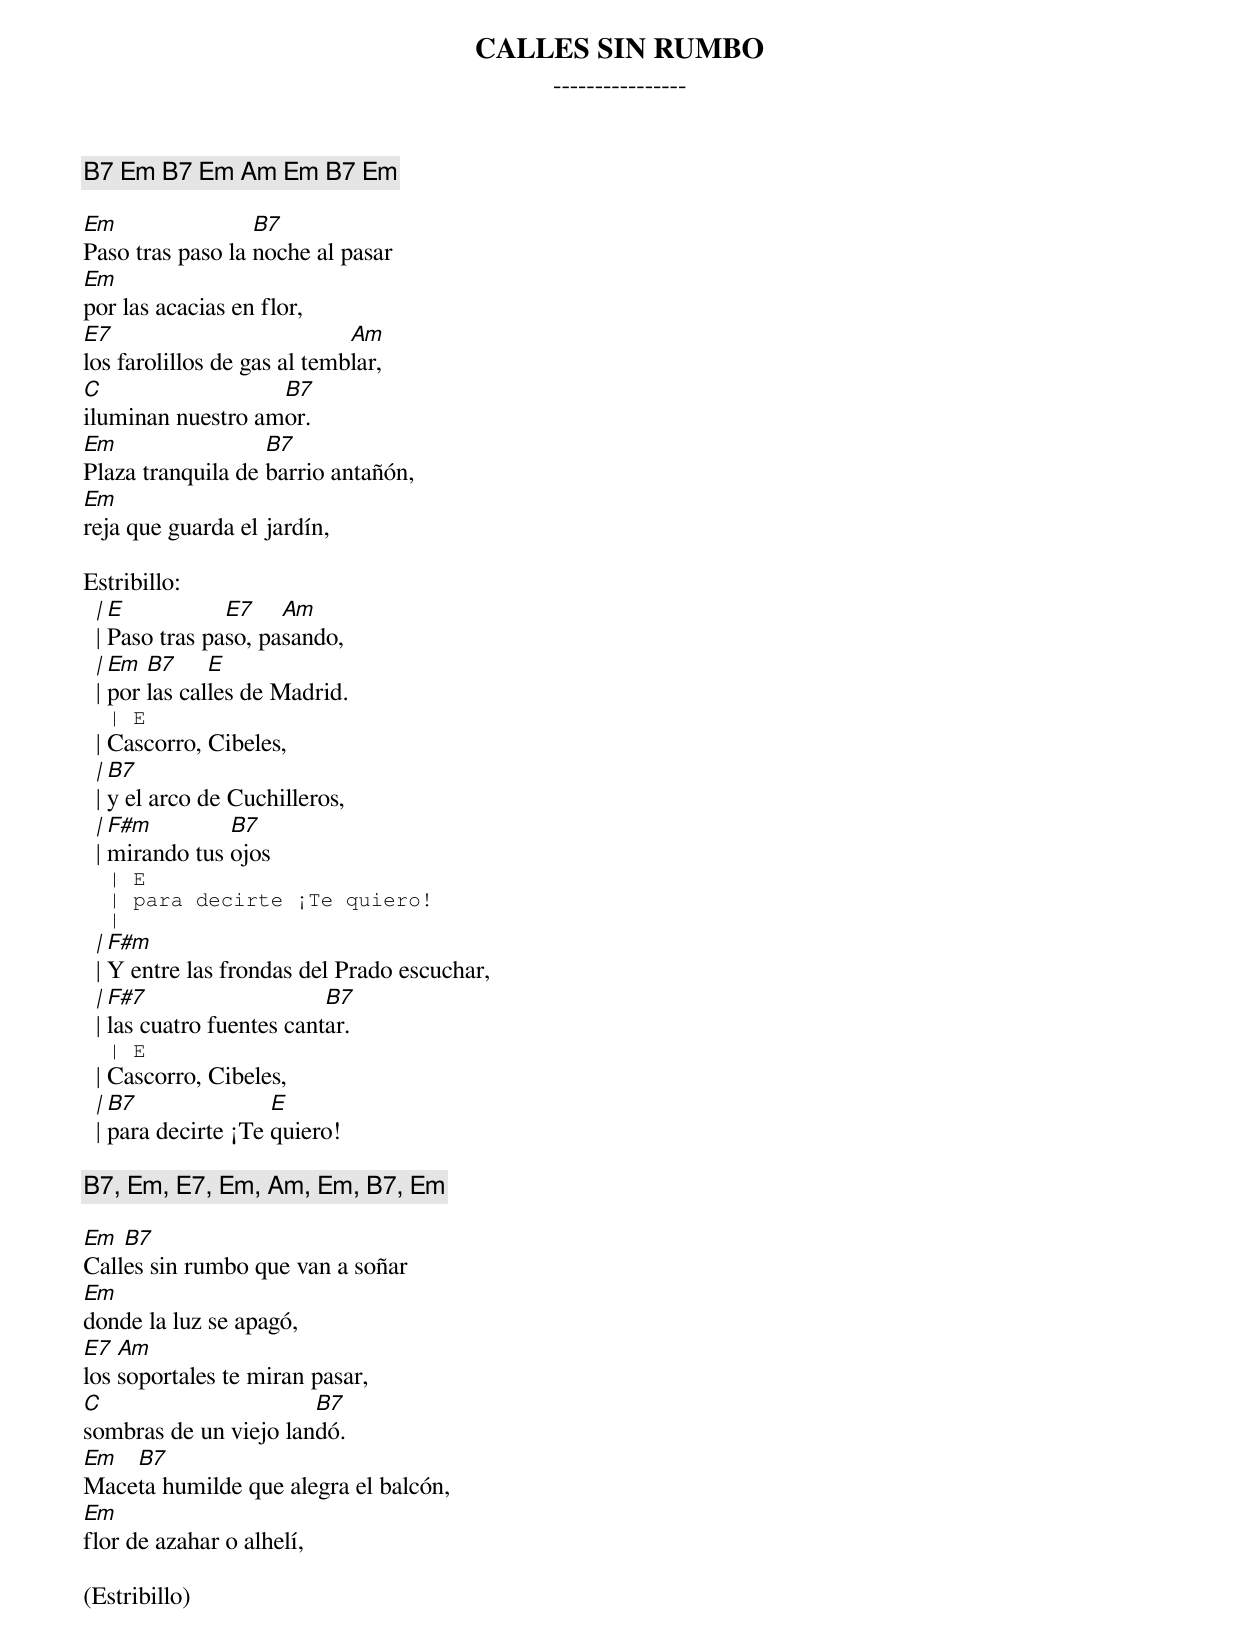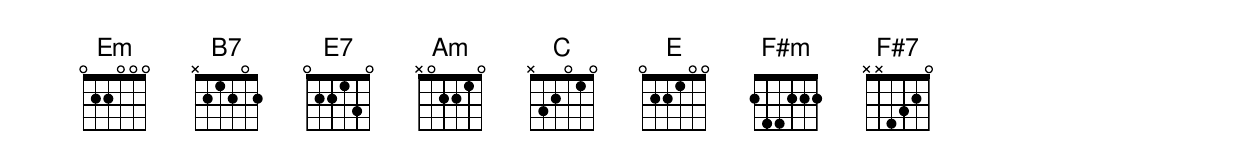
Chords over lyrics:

CALLES SIN RUMBO
----------------

[ B7 Em B7 Em Am Em B7 Em ]

Em                B7
Paso tras paso la noche al pasar
Em
por las acacias en flor,
E7                           Am
los farolillos de gas al temblar,
C                  B7
iluminan nuestro amor.
Em                 B7
Plaza tranquila de barrio antañón,
Em
reja que guarda el jardín,

Estribillo:
  | E           E7    Am
  | Paso tras paso, pasando,
  | Em  B7     E
  | por las calles de Madrid.
  | E
  | Cascorro, Cibeles,
  | B7
  | y el arco de Cuchilleros,
  | F#m         B7
  | mirando tus ojos
  | E
  | para decirte ¡Te quiero!
  |
  | F#m
  | Y entre las frondas del Prado escuchar,
  | F#7                    B7
  | las cuatro fuentes cantar.
  | E
  | Cascorro, Cibeles,
  | B7               E
  | para decirte ¡Te quiero!

[ B7, Em, E7, Em, Am, Em, B7, Em ]

Em  B7
Calles sin rumbo que van a soñar
Em
donde la luz se apagó,
E7  Am
los soportales te miran pasar,
C                      B7
sombras de un viejo landó.
Em  B7
Maceta humilde que alegra el balcón,
Em
flor de azahar o alhelí,

(Estribillo)
